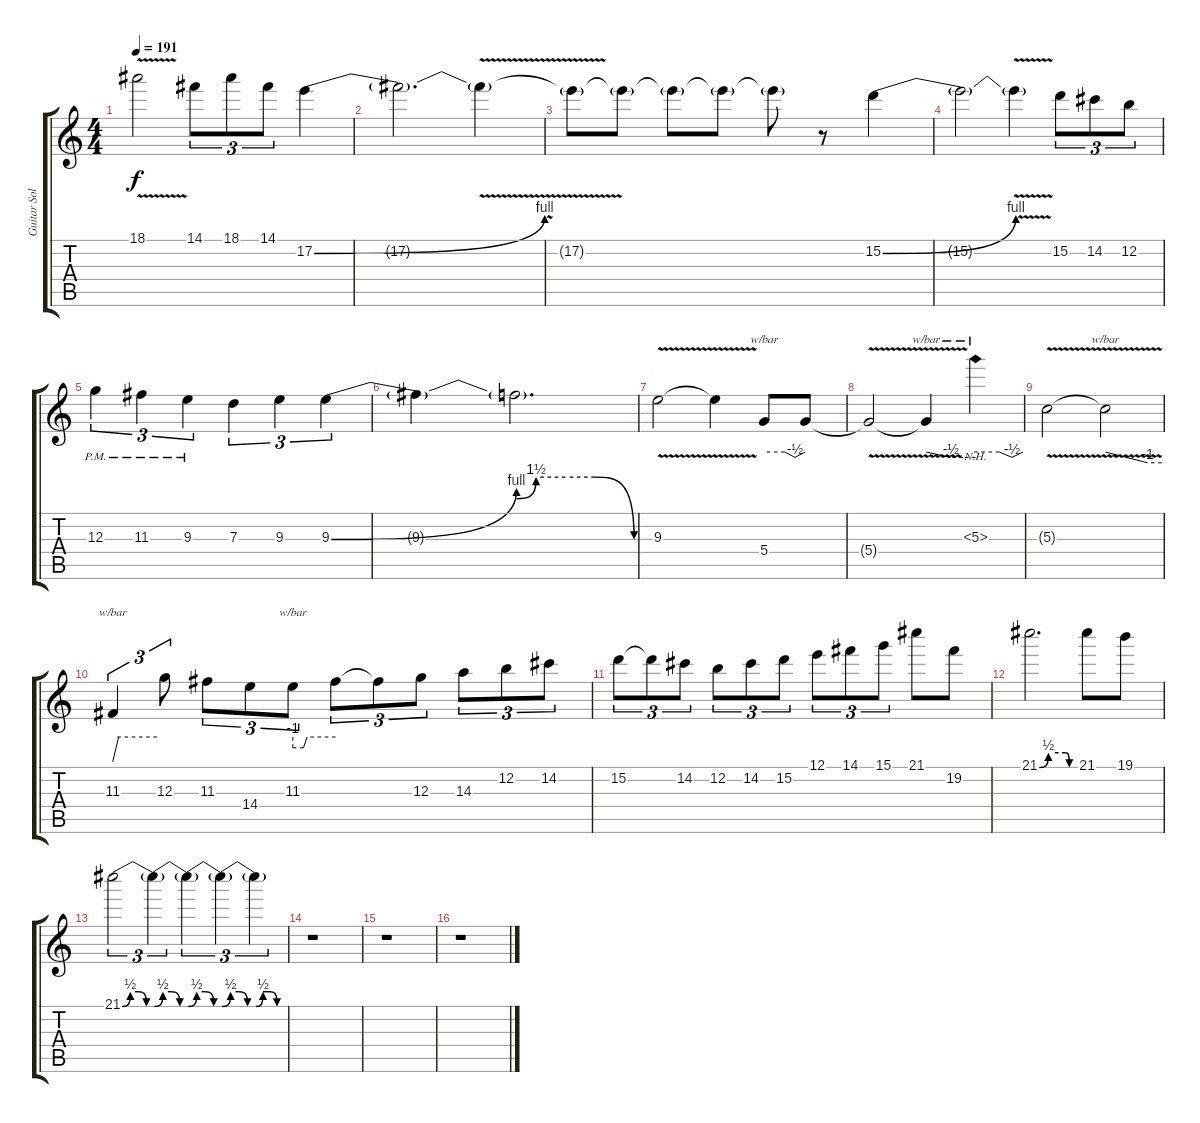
\track ("Guitar Solo" "Guitar Sol") {instrument distortionguitar}
\staff {score tabs}
\tuning (E4 B3 G3 D3 A2 E2) {hide}
\ts (4 4)
\tempo 191
\clef g2
\ks c
18.1{v t}.2{dy f} 14.1.8{tu (3 2)} 18.1.8{tu (3 2)} 14.1.8{tu (3 2)} 17.2{be (bend 0 0 60 4)}.4 |
17.2{t}.2{d} 17.2{v t}.4 |
17.2{t}.8 17.2{t}.8 17.2{t}.8 17.2{t}.8 17.2{t}.8 r.8 15.2{be (bend 0 0 60 4)}.4 |
15.2{t}.2 15.2{v t}.4 15.2.8{tu (3 2)} 14.2.8{tu (3 2)} 12.2.8{tu (3 2)} |
12.3{pm}.4{tu (3 2)} 11.3{pm}.4{tu (3 2)} 9.3{pm}.4{tu (3 2)} 7.3.4{tu (3 2)} 9.3.4{tu (3 2)} 9.3{be (bend 0 0 60 4)}.4{tu (3 2)} |
9.3{t}.4 9.3{be (custom 0 2 10 6 25 6 40 6 60 0) t}.2{d} |
9.3{v}.2 9.3{t}.4 5.4.8{tbe (custom default 0 0 30 0 45 -2 60 0)} 5.4{t}.8 |
5.4{v t}.2 5.4{t}.4{tbe (custom default 0 0 30 -2 45 -2 60 -2)} 5.3{nh}.4{tbe (custom default 0 0 30 0 46 -2 60 0)} |
5.3{v t}.2 5.3{t}.2{tbe (custom default 0 0 45 -4 60 -4)} |
11.3.4{tu (3 2) tbe (custom default 0 -24 8 0 60 0)} 12.3.8{tu (3 2)} 11.3.8{tu (3 2)} 14.4.8{tu (3 2)} 11.3.8{tu (3 2) tbe (custom default 0 -4 15 -4 20 0 60 0)} 11.3{t}.8{tu (3 2)} 11.3{t}.8{tu (3 2)} 12.3.8{tu (3 2)} 14.3.8{tu (3 2)} 12.2.8{tu (3 2)} 14.2.8{tu (3 2)} |
15.2.8{tu (3 2)} 15.2{t}.8{tu (3 2)} 14.2.8{tu (3 2)} 12.2.8{tu (3 2)} 14.2.8{tu (3 2)} 15.2.8{tu (3 2)} 12.1.8{tu (3 2)} 14.1.8{tu (3 2)} 15.1.8{tu (3 2)} 21.1.8 19.2.8 |
21.1{be (custom 0 0 15 2 44 2 50 0 60 0)}.2{d} 21.1.8 19.1.8 |
21.1{be (custom 0 0 15 2 30 2 45 0 60 0)}.2{tu (3 2)} 21.1{be (custom 0 0 15 2 30 2 45 0 60 0) t}.4{tu (3 2)} 21.1{be (custom 0 0 15 2 30 2 45 0 60 0) t}.4{tu (3 2)} 21.1{be (custom 0 0 15 2 30 2 45 0 60 0) t}.4{tu (3 2)} 21.1{be (custom 0 0 15 2 30 2 45 0 60 0) t}.4{tu (3 2)} |
r.1 |
r.1 |
r.1
